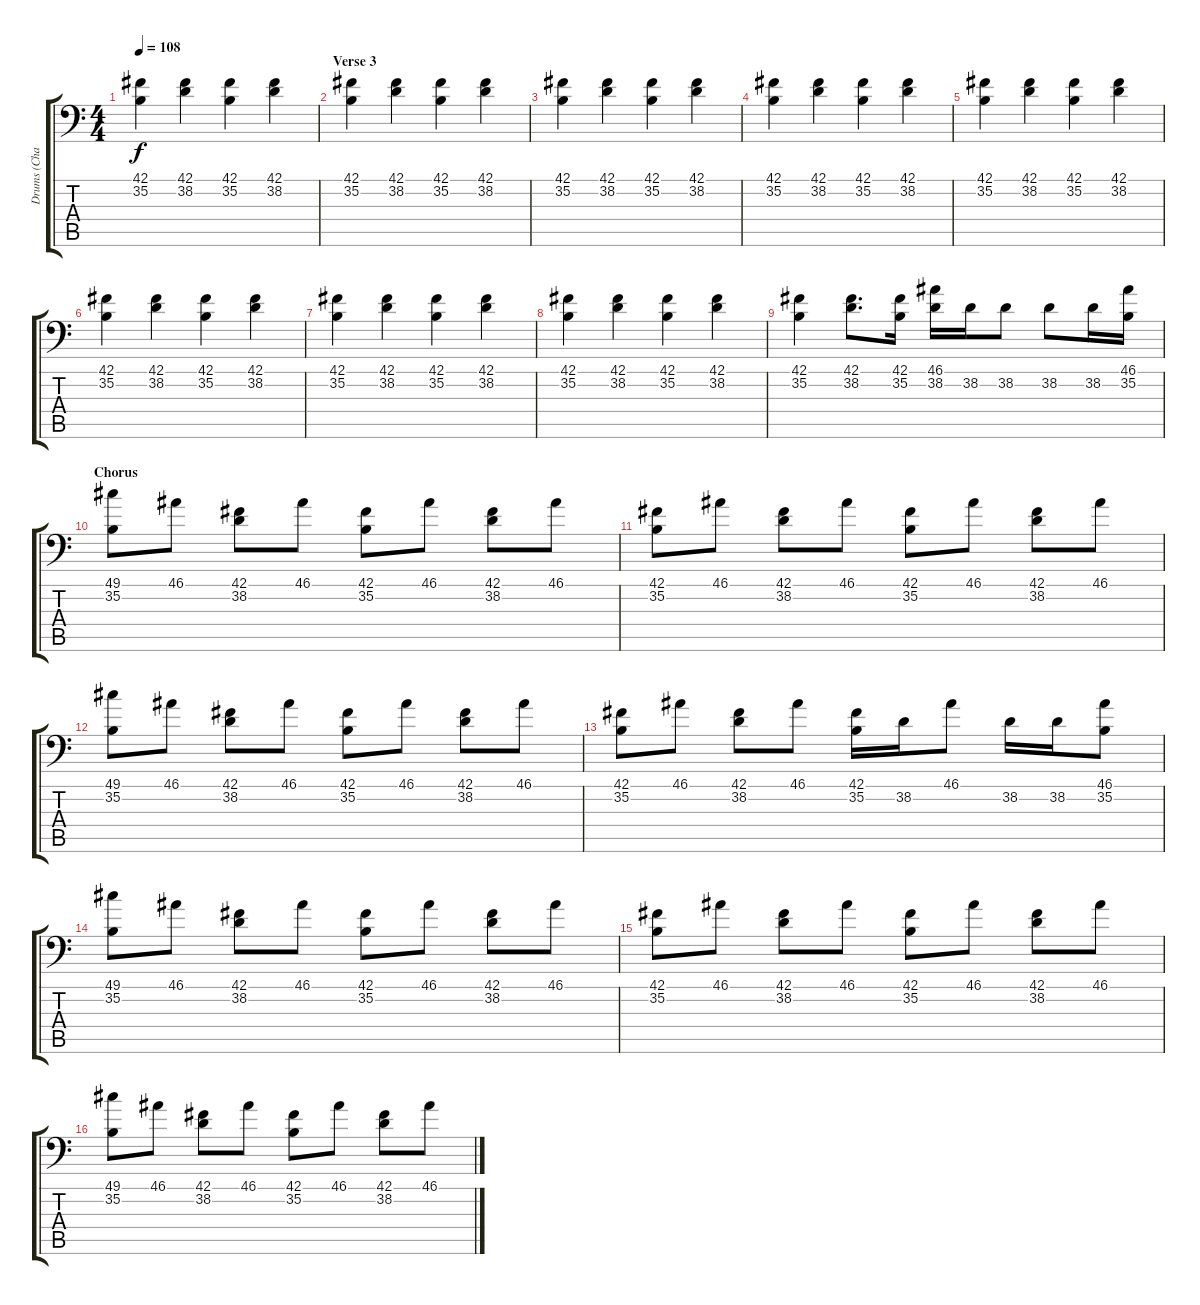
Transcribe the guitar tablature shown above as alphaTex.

\track ("Drums (Chad Smith)" "Drums (Cha") {instrument acousticgrandpiano}
\staff {score tabs}
\tuning (C-1 C-1 C-1 C-1 C-1 C-1) {hide}
\ts (4 4)
\tempo 108
\clef f4
\ks c
(42.1 35.2).4{dy f} (42.1 38.2).4 (42.1 35.2).4 (42.1 38.2).4 |
\section ("" "Verse 3")
(42.1 35.2).4 (42.1 38.2).4 (42.1 35.2).4 (42.1 38.2).4 |
(42.1 35.2).4 (42.1 38.2).4 (42.1 35.2).4 (42.1 38.2).4 |
(42.1 35.2).4 (42.1 38.2).4 (42.1 35.2).4 (42.1 38.2).4 |
(42.1 35.2).4 (42.1 38.2).4 (42.1 35.2).4 (42.1 38.2).4 |
(42.1 35.2).4 (42.1 38.2).4 (42.1 35.2).4 (42.1 38.2).4 |
(42.1 35.2).4 (42.1 38.2).4 (42.1 35.2).4 (42.1 38.2).4 |
(42.1 35.2).4 (42.1 38.2).4 (42.1 35.2).4 (42.1 38.2).4 |
(42.1 35.2).4 (42.1 38.2).8{d} (42.1 35.2).16 (46.1 38.2).16 38.2.16 38.2.8 38.2.8 38.2.16 (46.1 35.2).16 |
\section ("" "Chorus")
(49.1 35.2).8 46.1.8 (42.1 38.2).8 46.1.8 (42.1 35.2).8 46.1.8 (42.1 38.2).8 46.1.8 |
(42.1 35.2).8 46.1.8 (42.1 38.2).8 46.1.8 (42.1 35.2).8 46.1.8 (42.1 38.2).8 46.1.8 |
(49.1 35.2).8 46.1.8 (42.1 38.2).8 46.1.8 (42.1 35.2).8 46.1.8 (42.1 38.2).8 46.1.8 |
(42.1 35.2).8 46.1.8 (42.1 38.2).8 46.1.8 (42.1 35.2).16 38.2.16 46.1.8 38.2.16 38.2.16 (46.1 35.2).8 |
(49.1 35.2).8 46.1.8 (42.1 38.2).8 46.1.8 (42.1 35.2).8 46.1.8 (42.1 38.2).8 46.1.8 |
(42.1 35.2).8 46.1.8 (42.1 38.2).8 46.1.8 (42.1 35.2).8 46.1.8 (42.1 38.2).8 46.1.8 |
(49.1 35.2).8 46.1.8 (42.1 38.2).8 46.1.8 (42.1 35.2).8 46.1.8 (42.1 38.2).8 46.1.8
